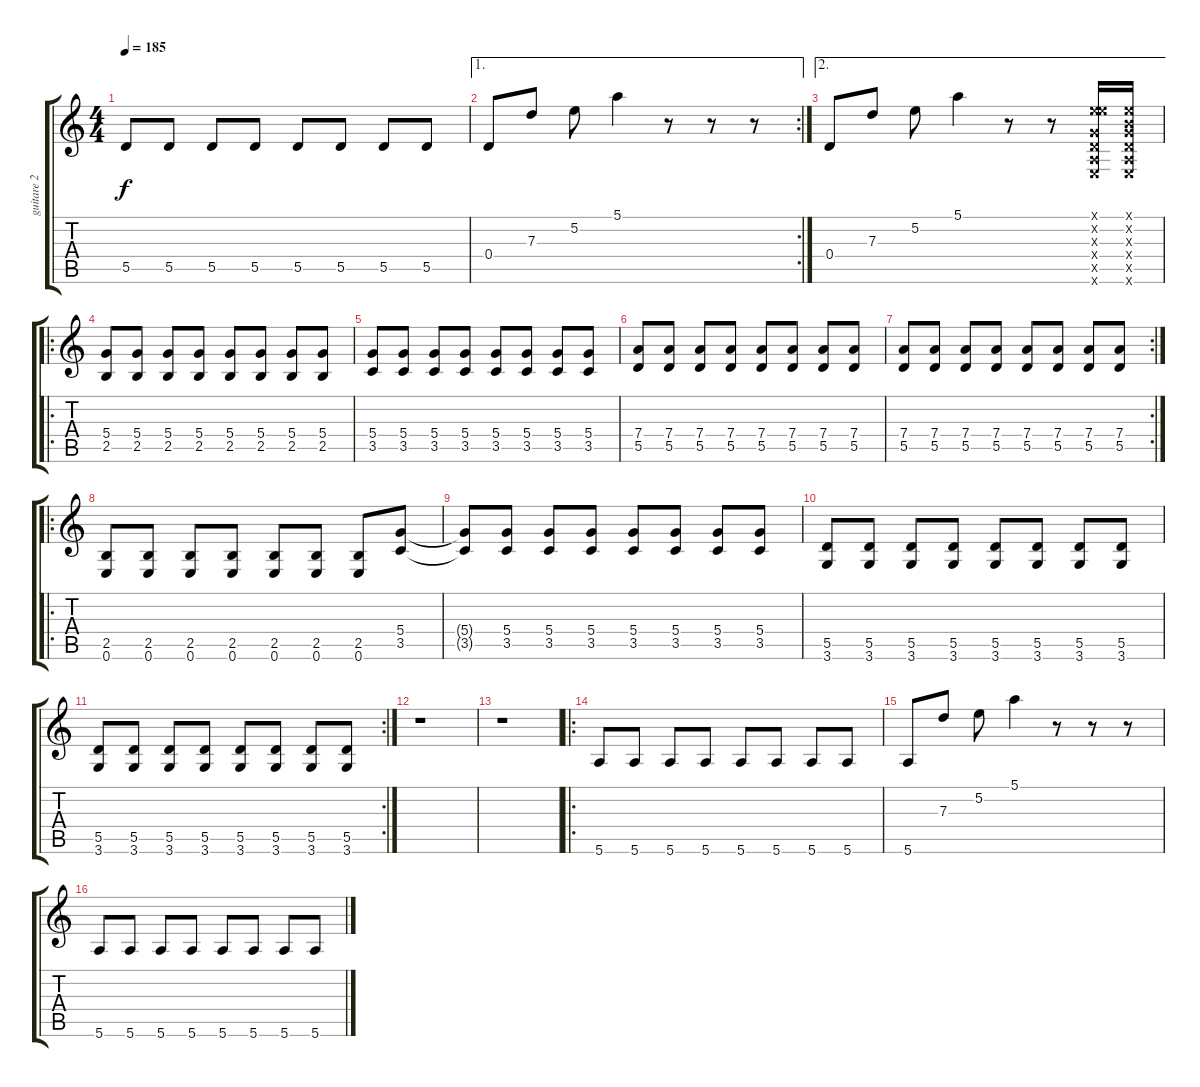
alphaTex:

\track ("guitare 2" "guitare 2") {instrument overdrivenguitar}
\staff {score tabs}
\tuning (E4 B3 G3 D3 A2 E2) {hide}
\ts (4 4)
\tempo 185
\clef g2
\ks c
5.5.8{dy f} 5.5.8 5.5.8 5.5.8 5.5.8 5.5.8 5.5.8 5.5.8 |
\ae 1
\rc 2
0.4.8 7.3.8 5.2.8 5.1.4 r.8 r.8 r.8 |
\ae 2
0.4.8 7.3.8 5.2.8 5.1.4 r.8 r.8 (0.1{x} 5.2{x} 0.3{x} 0.4{x} 0.5{x} 0.6{x}).16 (0.1{x} 0.2{x} 0.3{x} 0.4{x} 0.5{x} 0.6{x}).16 |
\ro
(5.4 2.5).8{instrument distortionguitar} (5.4 2.5).8 (5.4 2.5).8 (5.4 2.5).8 (5.4 2.5).8 (5.4 2.5).8 (5.4 2.5).8 (5.4 2.5).8 |
(5.4 3.5).8 (5.4 3.5).8 (5.4 3.5).8 (5.4 3.5).8 (5.4 3.5).8 (5.4 3.5).8 (5.4 3.5).8 (5.4 3.5).8 |
(7.4 5.5).8 (7.4 5.5).8 (7.4 5.5).8 (7.4 5.5).8 (7.4 5.5).8 (7.4 5.5).8 (7.4 5.5).8 (7.4 5.5).8 |
\rc 2
(7.4 5.5).8 (7.4 5.5).8 (7.4 5.5).8 (7.4 5.5).8 (7.4 5.5).8 (7.4 5.5).8 (7.4 5.5).8 (7.4 5.5).8 |
\ro
(2.5 0.6).8 (2.5 0.6).8 (2.5 0.6).8 (2.5 0.6).8 (2.5 0.6).8 (2.5 0.6).8 (2.5 0.6).8 (5.4 3.5).8 |
(5.4{t} 3.5{t}).8 (5.4 3.5).8 (5.4 3.5).8 (5.4 3.5).8 (5.4 3.5).8 (5.4 3.5).8 (5.4 3.5).8 (5.4 3.5).8 |
(5.5 3.6).8 (5.5 3.6).8 (5.5 3.6).8 (5.5 3.6).8 (5.5 3.6).8 (5.5 3.6).8 (5.5 3.6).8 (5.5 3.6).8 |
\rc 2
(5.5 3.6).8 (5.5 3.6).8 (5.5 3.6).8 (5.5 3.6).8 (5.5 3.6).8 (5.5 3.6).8 (5.5 3.6).8 (5.5 3.6).8 |
r.1 |
r.1 |
\ro
5.6.8 5.6.8 5.6.8 5.6.8 5.6.8 5.6.8 5.6.8 5.6.8 |
5.6.8 7.3.8 5.2.8 5.1.4 r.8 r.8 r.8 |
5.6.8 5.6.8 5.6.8 5.6.8 5.6.8 5.6.8 5.6.8 5.6.8
